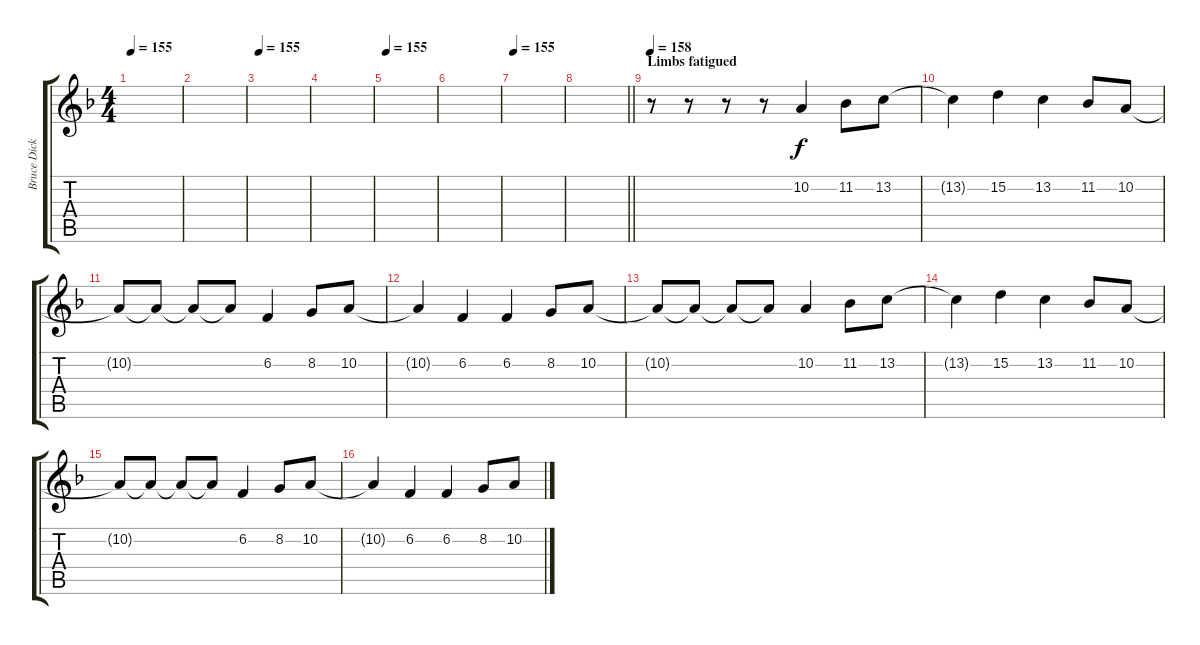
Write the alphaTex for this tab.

\track ("Bruce Dickinson" "Bruce Dick") {instrument cello}
\staff {score tabs}
\tuning (E4 B3 G3 D3 A2 E2) {hide}
\ts (4 4)
\tempo 155
\clef g2
\ks f
|
|
\tempo 155
|
|
\tempo 155
|
|
\tempo 155
|
\barLineRight lightlight
|
\section ("" "Limbs fatigued")
\tempo 158
r.8 r.8 r.8 r.8 10.2.4 11.2.8 13.2.8 |
13.2{t}.4 15.2.4 13.2.4 11.2.8 10.2.8 |
10.2{t}.8 10.2{t}.8 10.2{t}.8 10.2{t}.8 6.2.4 8.2.8 10.2.8 |
10.2{t}.4 6.2.4 6.2.4 8.2.8 10.2.8 |
10.2{t}.8 10.2{t}.8 10.2{t}.8 10.2{t}.8 10.2.4 11.2.8 13.2.8 |
13.2{t}.4 15.2.4 13.2.4 11.2.8 10.2.8 |
10.2{t}.8 10.2{t}.8 10.2{t}.8 10.2{t}.8 6.2.4 8.2.8 10.2.8 |
10.2{t}.4 6.2.4 6.2.4 8.2.8 10.2.8
